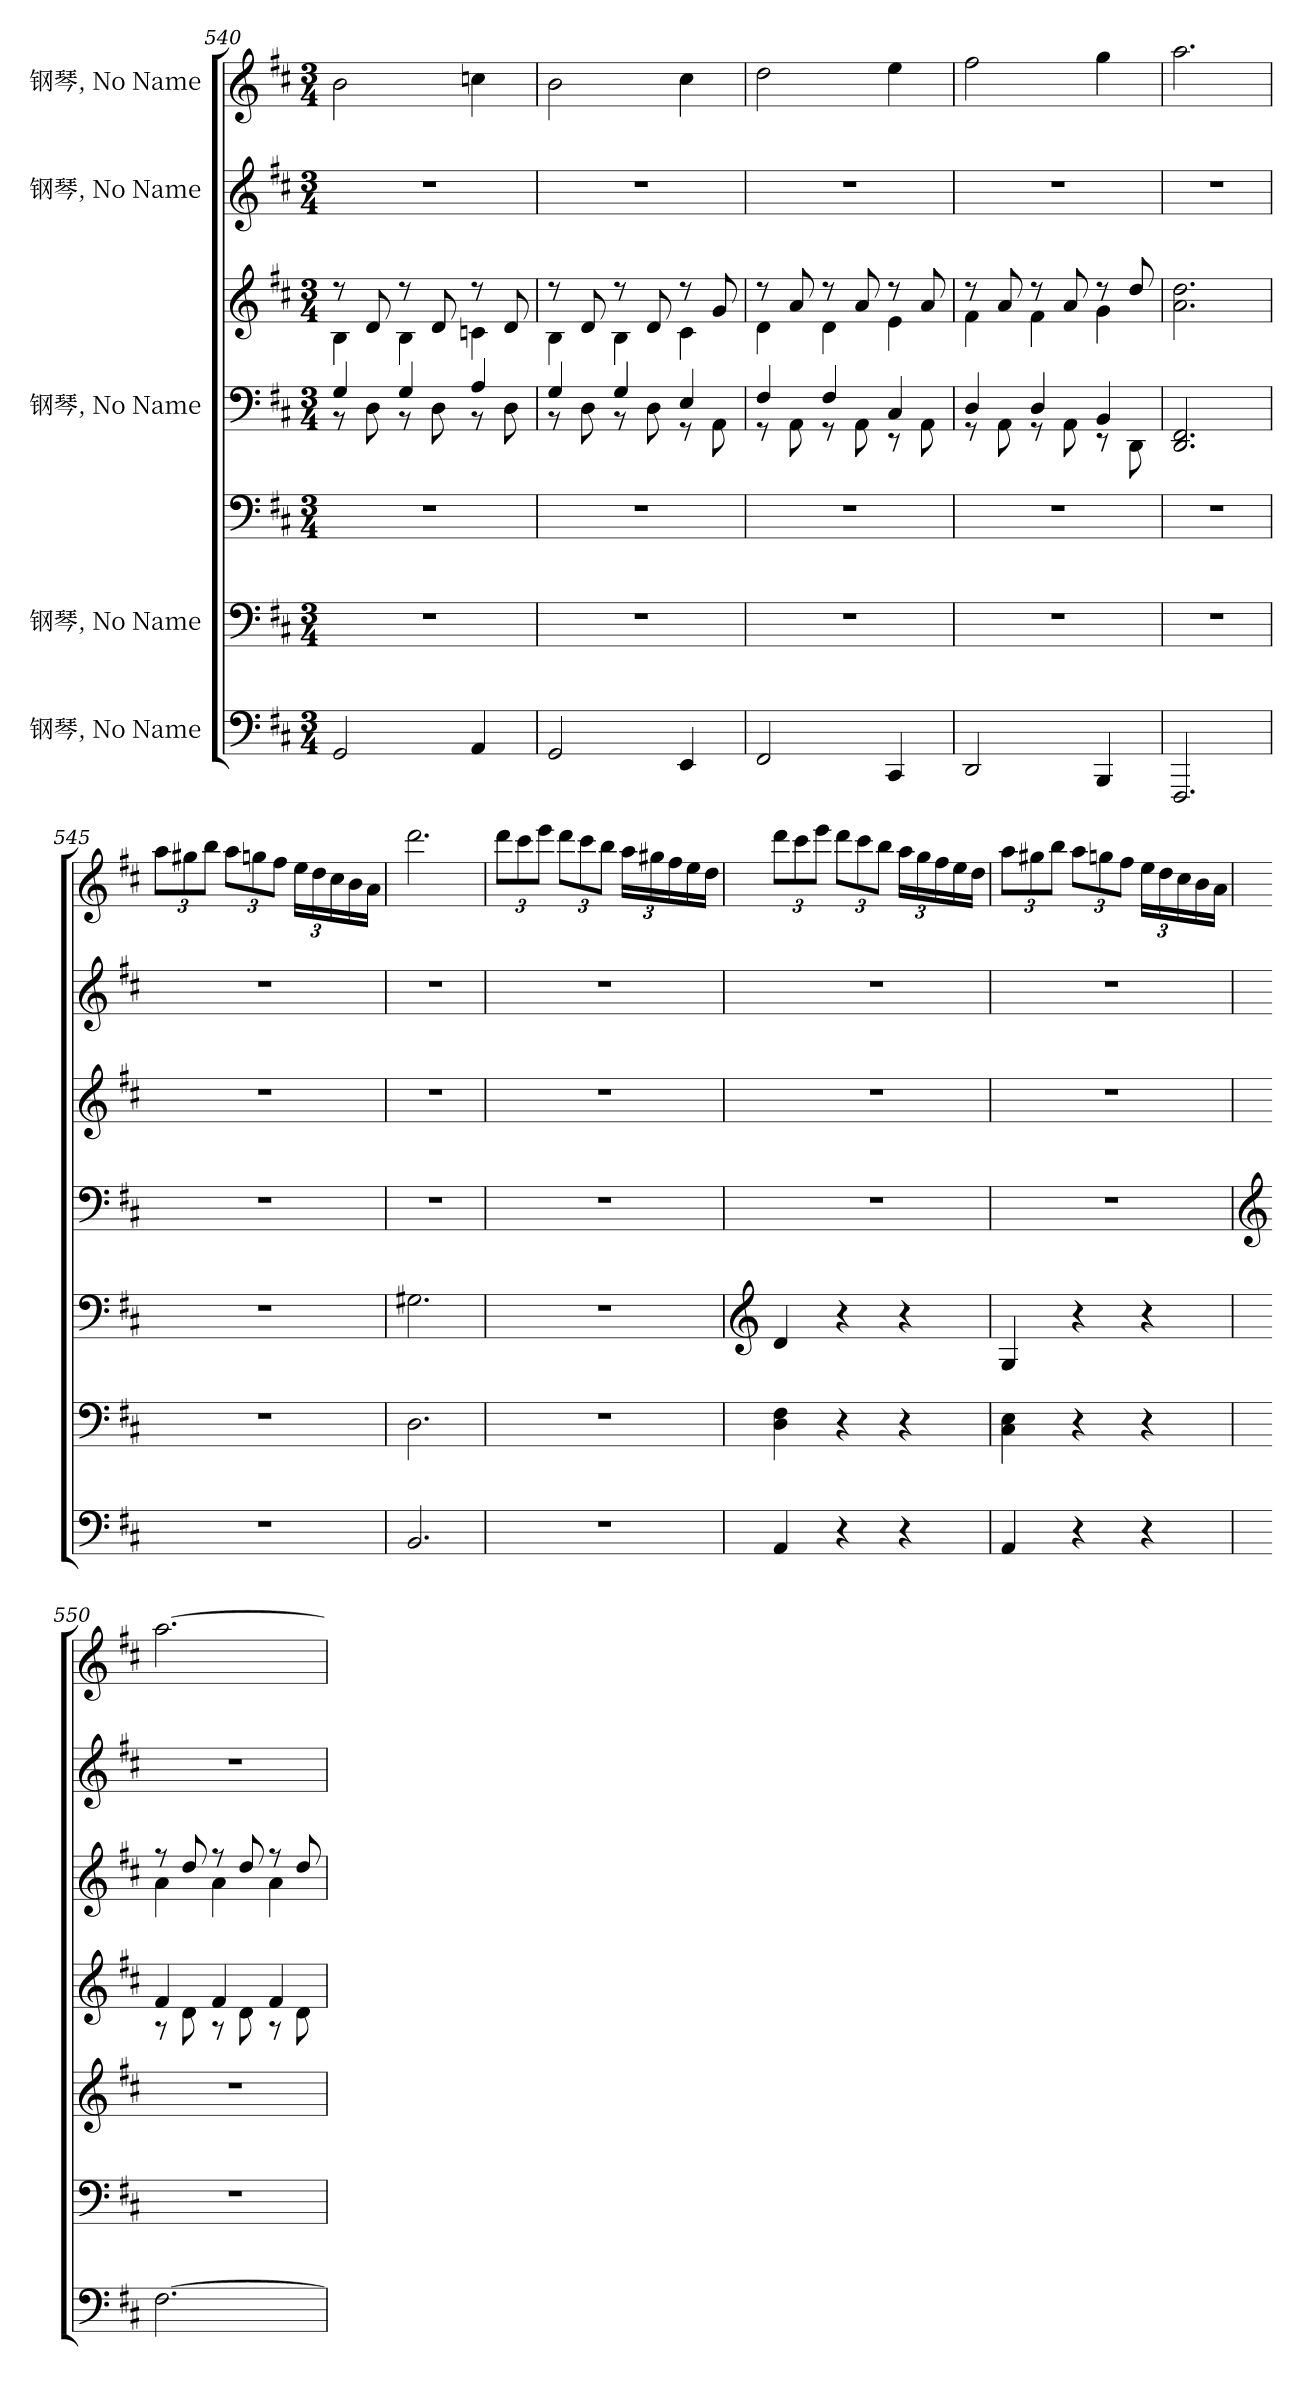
**kern	**kern	**kern	**kern	**kern	**kern	**kern
*part5	*part4	*part4	*part3	*part3	*part2	*part1
*staff7	*staff6	*staff5	*staff4	*staff3	*staff2	*staff1
*I"钢琴, No Name	*I"钢琴, No Name	*	*I"钢琴, No Name	*	*I"钢琴, No Name	*I"钢琴, No Name
*clefF4	*clefF4	*clefF4	*clefF4	*clefG2	*clefG2	*clefG2
*k[f#c#]	*k[f#c#]	*k[f#c#]	*k[f#c#]	*k[f#c#]	*k[f#c#]	*k[f#c#]
*M3/4	*M3/4	*M3/4	*M3/4	*M3/4	*M3/4	*M3/4
=540	=540	=540	=540	=540	=540	=540
*	*	*	*^	*^	*	*
2GG/	2.r	2.r	4G/	8r	8r	4B\	2.r	2b\
.	.	.	.	8D\	8d/	.	.	.
.	.	.	4G/	8r	8r	4B\	.	.
.	.	.	.	8D\	8d/	.	.	.
4AA/	.	.	4A/	8r	8r	4cn\	.	4ccn\
.	.	.	.	8D\	8d/	.	.	.
!!LO:PB:g=z
=541	=541	=541	=541	=541	=541	=541	=541	=541
2GG/	2.r	2.r	4G/	8r	8r	4B\	2.r	2b\
.	.	.	.	8D\	8d/	.	.	.
.	.	.	4G/	8r	8r	4B\	.	.
.	.	.	.	8D\	8d/	.	.	.
4EE/	.	.	4E/	8r	8r	4c#\	.	4cc#\
.	.	.	.	8AA\	8g/	.	.	.
=542	=542	=542	=542	=542	=542	=542	=542	=542
2FF#/	2.r	2.r	4F#/	8r	8r	4d\	2.r	2dd\
.	.	.	.	8AA\	8a/	.	.	.
.	.	.	4F#/	8r	8r	4d\	.	.
.	.	.	.	8AA\	8a/	.	.	.
4CC#/	.	.	4C#/	8r	8r	4e\	.	4ee\
.	.	.	.	8AA\	8a/	.	.	.
=543	=543	=543	=543	=543	=543	=543	=543	=543
2DD/	2.r	2.r	4D/	8r	8r	4f#\	2.r	2ff#\
.	.	.	.	8AA\	8a/	.	.	.
.	.	.	4D/	8r	8r	4f#\	.	.
.	.	.	.	8AA\	8a/	.	.	.
4BBB/	.	.	4BB/	8r	8r	4g\	.	4gg\
.	.	.	.	8DD\	8dd/	.	.	.
*	*	*	*v	*v	*	*	*	*
*	*	*	*	*v	*v	*	*
=544	=544	=544	=544	=544	=544	=544
*	*	*	*	*	*	*MM196
2.FFF#/	2.r	2.r	2.DD/ 2.FF#/	2.a\ 2.dd\	2.r	2.aa\
=545	=545	=545	=545	=545	=545	=545
*	*	*	*	*	*	*Xbrackettup
2.r	2.r	2.r	2.r	2.r	2.r	12aa\L
.	.	.	.	.	.	12gg#X\
.	.	.	.	.	.	12bb\J
.	.	.	.	.	.	12aa\L
.	.	.	.	.	.	12ggn\
.	.	.	.	.	.	12ff#\J
.	.	.	.	.	.	24ee\LL
.	.	.	.	.	.	24dd\
.	.	.	.	.	.	24cc#\
.	.	.	.	.	.	16b\
.	.	.	.	.	.	16a\JJ
!!LO:PB:g=z
=546	=546	=546	=546	=546	=546	=546
*	*	*	*	*	*	*MM194
2.BB/	2.D\	2.G#X\	2.r	2.r	2.r	2.ddd\
=547	=547	=547	=547	=547	=547	=547
2.r	2.r	2.r	2.r	2.r	2.r	12ddd\L
.	.	.	.	.	.	12ccc#\
.	.	.	.	.	.	12eee\J
.	.	.	.	.	.	12ddd\L
.	.	.	.	.	.	12ccc#\
.	.	.	.	.	.	12bb\J
.	.	.	.	.	.	24aa\LL
.	.	.	.	.	.	24gg#X\
.	.	.	.	.	.	24ff#\
.	.	.	.	.	.	16ee\
*	*	*	*	*	*	*MM194
.	.	.	.	.	.	16dd\JJ
=548	=548	=548	=548	=548	=548	=548
*	*	*clefG2	*	*	*	*
4AA/	4D\ 4F#\	4d/	2.r	2.r	2.r	12ddd\L
.	.	.	.	.	.	12ccc#\
.	.	.	.	.	.	12eee\J
4r	4r	4r	.	.	.	12ddd\L
.	.	.	.	.	.	12ccc#\
.	.	.	.	.	.	12bb\J
4r	4r	4r	.	.	.	24aa\LL
.	.	.	.	.	.	24gg\
.	.	.	.	.	.	24ff#\
.	.	.	.	.	.	16ee\
*	*	*	*	*	*	*MM197
.	.	.	.	.	.	16dd\JJ
!!LO:PB:g=z
=549	=549	=549	=549	=549	=549	=549
4AA/	4C#\ 4E\	4G/	2.r	2.r	2.r	12aa\L
.	.	.	.	.	.	12gg#X\
.	.	.	.	.	.	12bb\J
4r	4r	4r	.	.	.	12aa\L
.	.	.	.	.	.	12ggn\
.	.	.	.	.	.	12ff#\J
4r	4r	4r	.	.	.	24ee\LL
.	.	.	.	.	.	24dd\
.	.	.	.	.	.	24cc#\
.	.	.	.	.	.	16b\
*	*	*	*	*	*	*MM190
.	.	.	.	.	.	16a\JJ
=550	=550	=550	=550	=550	=550	=550
*	*	*	*clefG2	*	*	*
*	*	*	*	*	*	*MM199
*	*	*	*^	*^	*	*
[2.F#\	2.r	2.r	4f#/	8r	8r	4a\	2.r	[2.aa\
.	.	.	.	8d\	8dd/	.	.	.
.	.	.	4f#/	8r	8r	4a\	.	.
.	.	.	.	8d\	8dd/	.	.	.
.	.	.	4f#/	8r	8r	4a\	.	.
.	.	.	.	8d\	8dd/	.	.	.
*	*	*	*v	*v	*	*	*	*
*	*	*	*	*v	*v	*	*
=	=	=	=	=	=	=
*-	*-	*-	*-	*-	*-	*-
